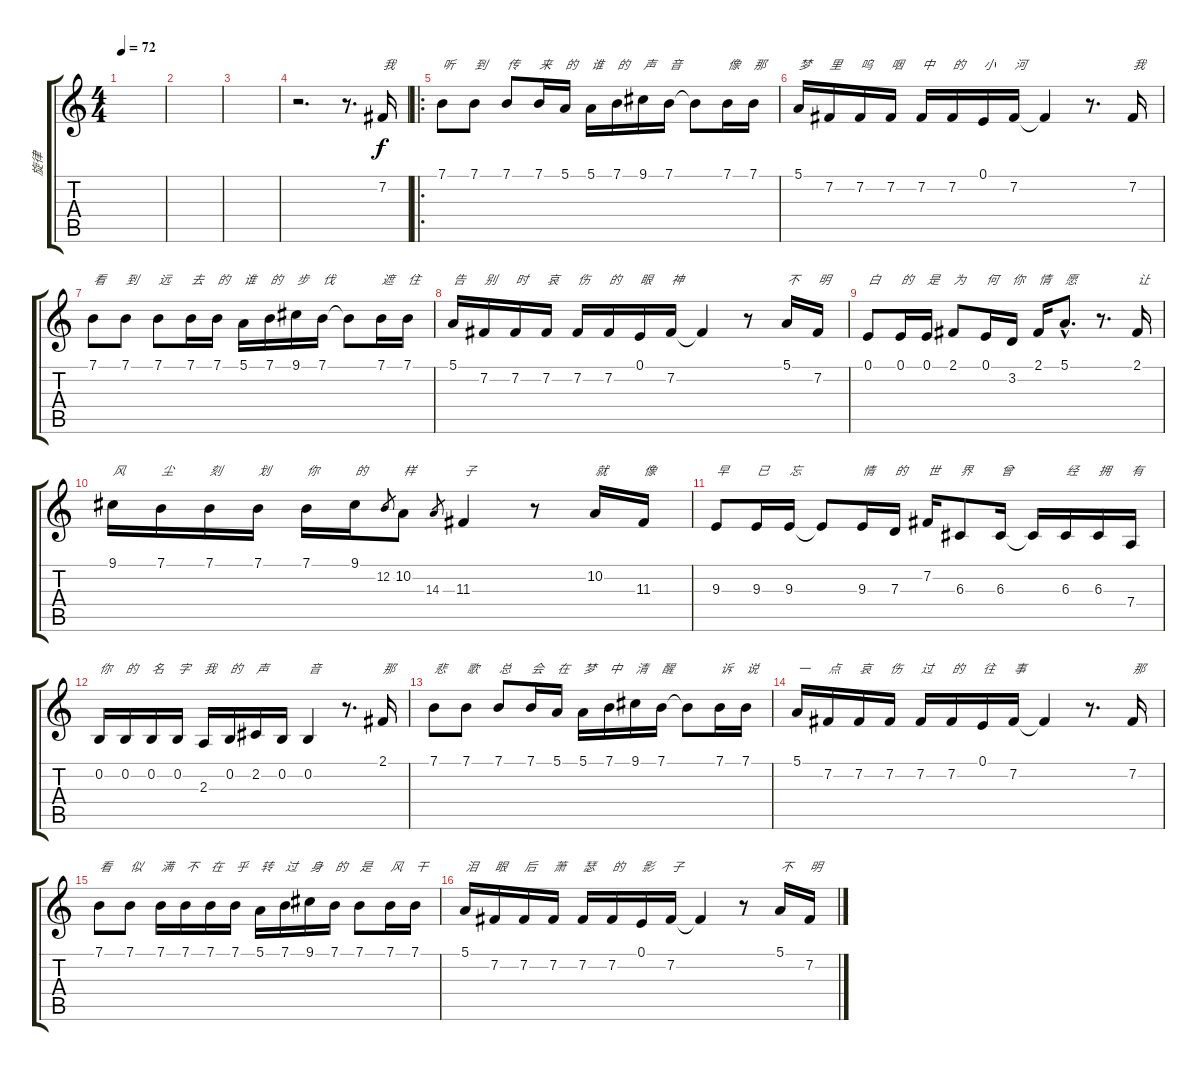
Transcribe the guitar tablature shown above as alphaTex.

\track ("旋律" "旋律") {instrument flute}
\staff {score tabs}
\tuning (E4 B3 G3 D3 A2 E2) {hide}
\ts (4 4)
\tempo 72
\clef g2
\ks c
|
|
|
r.2{d} r.8{d} 7.2.16{txt "我"} |
\ro
7.1.8{txt "听"} 7.1.8{txt "到"} 7.1.8{txt "传"} 7.1.16{txt "来"} 5.1.16{txt "的"} 5.1.16{txt "谁"} 7.1.16{txt "的"} 9.1.16{txt "声"} 7.1.16{txt "音"} 7.1{t}.8 7.1.16{txt "像"} 7.1.16{txt "那"} |
5.1.16{txt "梦"} 7.2.16{txt "里"} 7.2.16{txt "呜"} 7.2.16{txt "咽"} 7.2.16{txt "中"} 7.2.16{txt "的"} 0.1.16{txt "小"} 7.2.16{txt "河"} 7.2{t}.4 r.8{d} 7.2.16{txt "我"} |
7.1.8{txt "看"} 7.1.8{txt "到"} 7.1.8{txt "远"} 7.1.16{txt "去"} 7.1.16{txt "的"} 5.1.16{txt "谁"} 7.1.16{txt "的"} 9.1.16{txt "步"} 7.1.16{txt "伐"} 7.1{t}.8 7.1.16{txt "遮"} 7.1.16{txt "住"} |
5.1.16{txt "告"} 7.2.16{txt "别"} 7.2.16{txt "时"} 7.2.16{txt "哀"} 7.2.16{txt "伤"} 7.2.16{txt "的"} 0.1.16{txt "眼"} 7.2.16{txt "神"} 7.2{t}.4 r.8 5.1.16{txt "不"} 7.2.16{txt "明"} |
0.1.8{txt "白"} 0.1.16{txt "的"} 0.1.16{txt "是"} 2.1.8{txt "为"} 0.1.16{txt "何"} 3.2.16{txt "你"} 2.1.16{txt "情"} 5.1{hac}.8{d txt "愿"} r.8{d} 2.1.16{txt "让"} |
9.1.16{txt "风"} 7.1.16{txt "尘"} 7.1.16{txt "刻"} 7.1.16{txt "划"} 7.1.16{txt "你"} 9.1.16{txt "的"} 12.2.8{gr} 10.2.8{txt "样"} 14.3.8{gr} 11.3.4{txt "子"} r.8 10.2.16{txt "就"} 11.3.16{txt "像"} |
9.3.8{txt "早"} 9.3.16{txt "已"} 9.3.16{txt "忘"} 9.3{t}.8 9.3.16{txt "情"} 7.3.16{txt "的"} 7.2.16{txt "世"} 6.3.8{txt "界"} 6.3.16{txt "曾"} 6.3{t}.16 6.3.16{txt "经"} 6.3.16{txt "拥"} 7.4.16{txt "有"} |
0.2.16{txt "你"} 0.2.16{txt "的"} 0.2.16{txt "名"} 0.2.16{txt "字"} 2.3.16{txt "我"} 0.2.16{txt "的"} 2.2.16{txt "声"} 0.2.16 0.2.4{txt "音"} r.8{d} 2.1.16{txt "那"} |
7.1.8{txt "悲"} 7.1.8{txt "歌"} 7.1.8{txt "总"} 7.1.16{txt "会"} 5.1.16{txt "在"} 5.1.16{txt "梦"} 7.1.16{txt "中"} 9.1.16{txt "清"} 7.1.16{txt "醒"} 7.1{t}.8 7.1.16{txt "诉"} 7.1.16{txt "说"} |
5.1.16{txt "一"} 7.2.16{txt "点"} 7.2.16{txt "哀"} 7.2.16{txt "伤"} 7.2.16{txt "过"} 7.2.16{txt "的"} 0.1.16{txt "往"} 7.2.16{txt "事"} 7.2{t}.4 r.8{d} 7.2.16{txt "那"} |
7.1.8{txt "看"} 7.1.8{txt "似"} 7.1.16{txt "满"} 7.1.16{txt "不"} 7.1.16{txt "在"} 7.1.16{txt "乎"} 5.1.16{txt "转"} 7.1.16{txt "过"} 9.1.16{txt "身"} 7.1.16{txt "的"} 7.1.8{txt "是"} 7.1.16{txt "风"} 7.1.16{txt "干"} |
5.1.16{txt "泪"} 7.2.16{txt "眼"} 7.2.16{txt "后"} 7.2.16{txt "萧"} 7.2.16{txt "瑟"} 7.2.16{txt "的"} 0.1.16{txt "影"} 7.2.16{txt "子"} 7.2{t}.4 r.8 5.1.16{txt "不"} 7.2.16{txt "明"}
